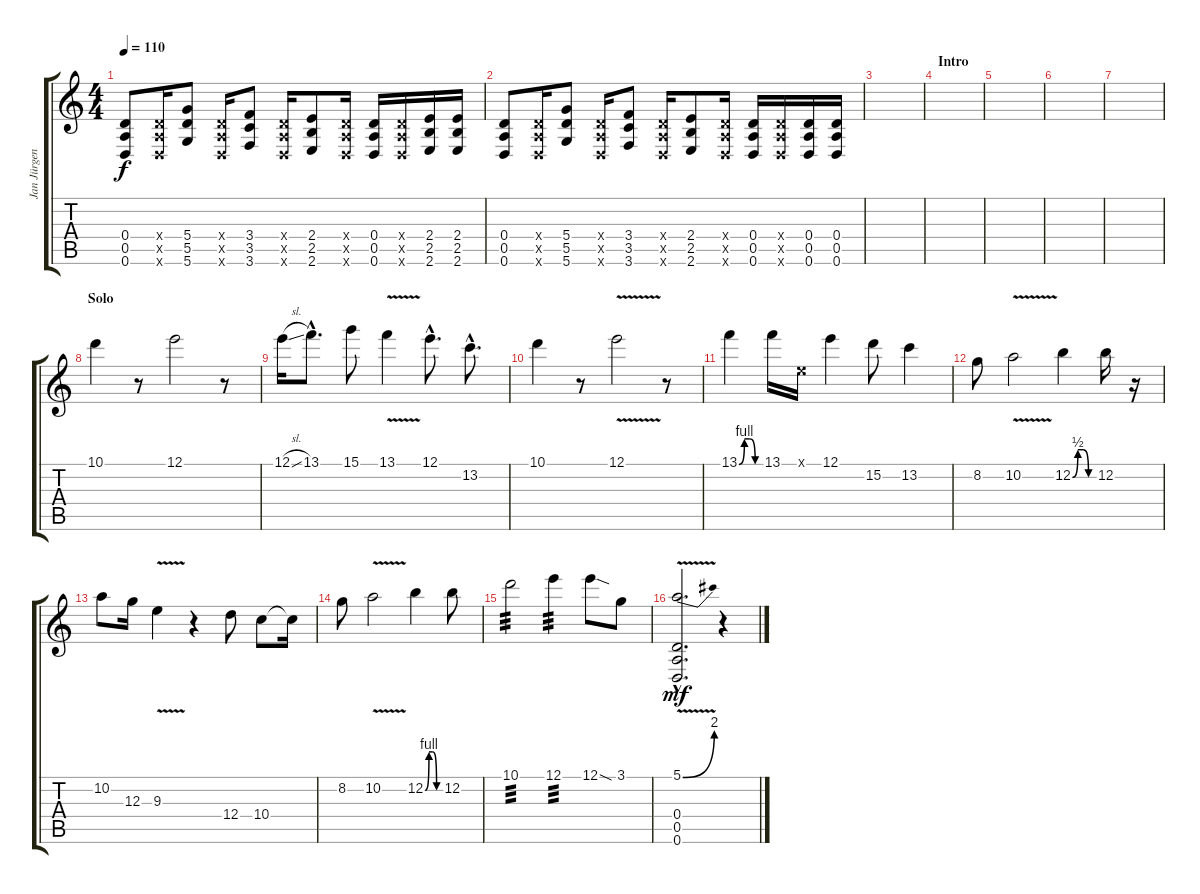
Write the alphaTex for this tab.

\track ("Jan Jürgensen" "Jan Jürgen") {instrument overdrivenguitar}
\staff {score tabs}
\tuning (E4 B3 G3 D3 A2 D2) {hide}
\ts (4 4)
\tempo 110
\clef g2
\ks c
(0.4 0.5 0.6).8{dy f} (0.4{x} 0.5{x} 0.6{x}).16 (5.4 5.5 5.6).8 (0.4{x} 0.5{x} 0.6{x}).16 (3.4 3.5 3.6).8 (0.4{x} 0.5{x} 0.6{x}).16 (2.4 2.5 2.6).8 (0.4{x} 0.5{x} 0.6{x}).16 (0.4 0.5 0.6).16 (0.4{x} 0.5{x} 0.6{x}).16 (2.4 2.5 2.6).16 (2.4 2.5 2.6).16 |
(0.4 0.5 0.6).8 (0.4{x} 0.5{x} 0.6{x}).16 (5.4 5.5 5.6).8 (0.4{x} 0.5{x} 0.6{x}).16 (3.4 3.5 3.6).8 (0.4{x} 0.5{x} 0.6{x}).16 (2.4 2.5 2.6).8 (0.4{x} 0.5{x} 0.6{x}).16 (0.4 0.5 0.6).16 (0.4{x} 0.5{x} 0.6{x}).16 (0.4 0.5 0.6).16 (0.4 0.5 0.6).16 |
|
\section ("" "Intro")
|
|
|
|
\section ("" "Solo")
10.1.4{volume 14} r.8 12.1.2 r.8 |
12.1{sl}.16 13.1{hac}.8{d} 15.1.8 13.1{v}.4 12.1{hac}.8{d} 13.2{hac}.8{d} |
10.1.4 r.8 12.1{v}.2 r.8 |
13.1{be (custom 0 0 15 4 30 4 45 0 60 0)}.4 13.1.16 0.1{x}.16 12.1.4 15.2.8 13.2.4 |
8.2.8 10.2{v}.2 12.2{be (custom 0 0 15 2 30 2 45 0 60 0)}.4 12.2.16 r.16 |
10.2.8 12.3.16 9.3{v}.4 r.4 12.4.8 10.4.8 10.4{t}.16 |
8.2.8 10.2{v}.2 12.2{be (custom 0 0 15 4 30 4 45 0 60 0)}.4 12.2.8 |
10.1.2{tp 3} 12.1.4{tp 3} 12.1{sod}.8 3.1.8 |
(5.1{be (bend 0 0 60 8) v hac} 0.4{hac} 0.5{hac} 0.6{hac}).2{d dy mf} r.4
